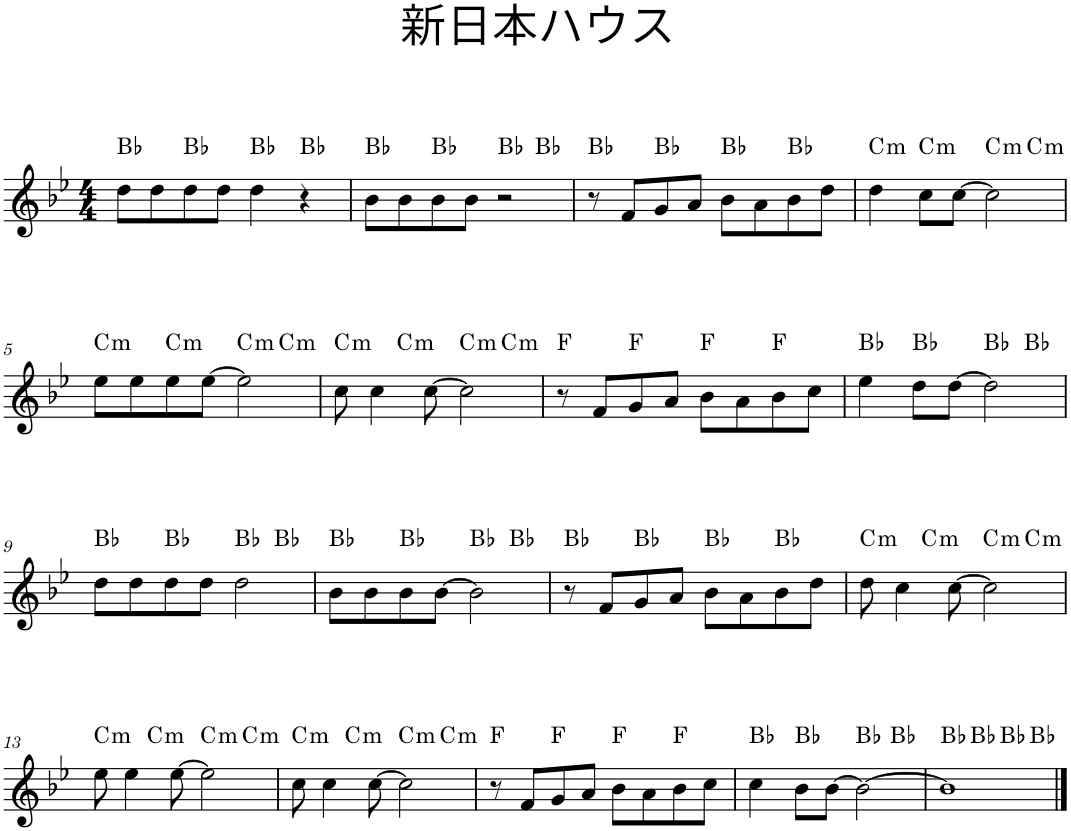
**kern	**harte
*part1	*part1
*staff1	*
*I"Piano	*
*I'Pno.	*
*clefG2	*
*k[b-e-]	*
*M4/4	*
=1	=1
8dd\L	Bb:maj
8dd\	.
8dd\	Bb:maj
8dd\J	.
4dd\	Bb:maj
4r	Bb:maj
=2	=2
*^	*
8b-\L	2.ryy	Bb:maj
8b-\	.	.
8b-\	.	Bb:maj
8b-\J	.	.
2r	.	Bb:maj
.	4ryy	Bb:maj
*v	*v	*
=3	=3
8r	Bb:maj
8f/L	.
8g/	Bb:maj
8a/J	.
8b-\L	Bb:maj
8a\	.
8b-\	Bb:maj
8dd\J	.
=4	=4
!	!LO:H:kt=m
*^	*
4dd\	2.ryy	C:min
!	!	!LO:H:kt=m
8cc\L	.	C:min
[>8cc\J	.	.
!	!	!LO:H:kt=m
2cc\]	.	C:min
!	!	!LO:H:kt=m
.	4ryy	C:min
!!LO:LB:g=z	!!
=5	=5	=5
!	!	!LO:H:kt=m
8ee-\L	2.ryy	C:min
8ee-\	.	.
!	!	!LO:H:kt=m
8ee-\	.	C:min
[>8ee-\J	.	.
!	!	!LO:H:kt=m
2ee-\]	.	C:min
!	!	!LO:H:kt=m
.	4ryy	C:min
=6	=6	=6
!	!	!LO:H:kt=m
*	*^	*
8cc\	4ryy	2.ryy	C:min
4cc\	.	.	.
!	!	!	!LO:H:kt=m
.	2.ryy	.	C:min
[>8cc\	.	.	.
!	!	!	!LO:H:kt=m
2cc\]	.	.	C:min
!	!	!	!LO:H:kt=m
.	.	4ryy	C:min
*v	*v	*v	*
=7	=7
8r	F:maj
8f/L	.
8g/	F:maj
8a/J	.
8b-\L	F:maj
8a\	.
8b-\	F:maj
8cc\J	.
=8	=8
*^	*
4ee-\	2.ryy	Bb:maj
8dd\L	.	Bb:maj
[>8dd\J	.	.
2dd\]	.	Bb:maj
.	4ryy	Bb:maj
!!LO:LB:g=z	!!
=9	=9	=9
8dd\L	2.ryy	Bb:maj
8dd\	.	.
8dd\	.	Bb:maj
8dd\J	.	.
2dd\	.	Bb:maj
.	4ryy	Bb:maj
=10	=10	=10
8b-\L	2.ryy	Bb:maj
8b-\	.	.
8b-\	.	Bb:maj
[>8b-\J	.	.
2b-\]	.	Bb:maj
.	4ryy	Bb:maj
*v	*v	*
=11	=11
8r	Bb:maj
8f/L	.
8g/	Bb:maj
8a/J	.
8b-\L	Bb:maj
8a\	.
8b-\	Bb:maj
8dd\J	.
=12	=12
!	!LO:H:kt=m
*^	*
*	*^	*
8dd\	4ryy	2.ryy	C:min
4cc\	.	.	.
!	!	!	!LO:H:kt=m
.	2.ryy	.	C:min
[>8cc\	.	.	.
!	!	!	!LO:H:kt=m
2cc\]	.	.	C:min
!	!	!	!LO:H:kt=m
.	.	4ryy	C:min
!!LO:LB:g=z	!!	!!
=13	=13	=13	=13
!	!	!	!LO:H:kt=m
8ee-\	4ryy	2.ryy	C:min
4ee-\	.	.	.
!	!	!	!LO:H:kt=m
.	2.ryy	.	C:min
[>8ee-\	.	.	.
!	!	!	!LO:H:kt=m
2ee-\]	.	.	C:min
!	!	!	!LO:H:kt=m
.	.	4ryy	C:min
=14	=14	=14	=14
!	!	!	!LO:H:kt=m
8cc\	4ryy	2.ryy	C:min
4cc\	.	.	.
!	!	!	!LO:H:kt=m
.	2.ryy	.	C:min
[>8cc\	.	.	.
!	!	!	!LO:H:kt=m
2cc\]	.	.	C:min
!	!	!	!LO:H:kt=m
.	.	4ryy	C:min
*v	*v	*v	*
=15	=15
8r	F:maj
8f/L	.
8g/	F:maj
8a/J	.
8b-\L	F:maj
8a\	.
8b-\	F:maj
8cc\J	.
=16	=16
*^	*
4cc\	2.ryy	Bb:maj
8b-\L	.	Bb:maj
[>8b-\J	.	.
2b-\_	.	Bb:maj
.	4ryy	Bb:maj
=17	=17	=17
*^	*^	*
1b-]	4ryy	2ryy	2.ryy	Bb:maj
.	2.ryy	.	.	Bb:maj
.	.	2ryy	.	Bb:maj
.	.	.	4ryy	Bb:maj
*v	*v	*v	*v	*
==	==
*-	*-
